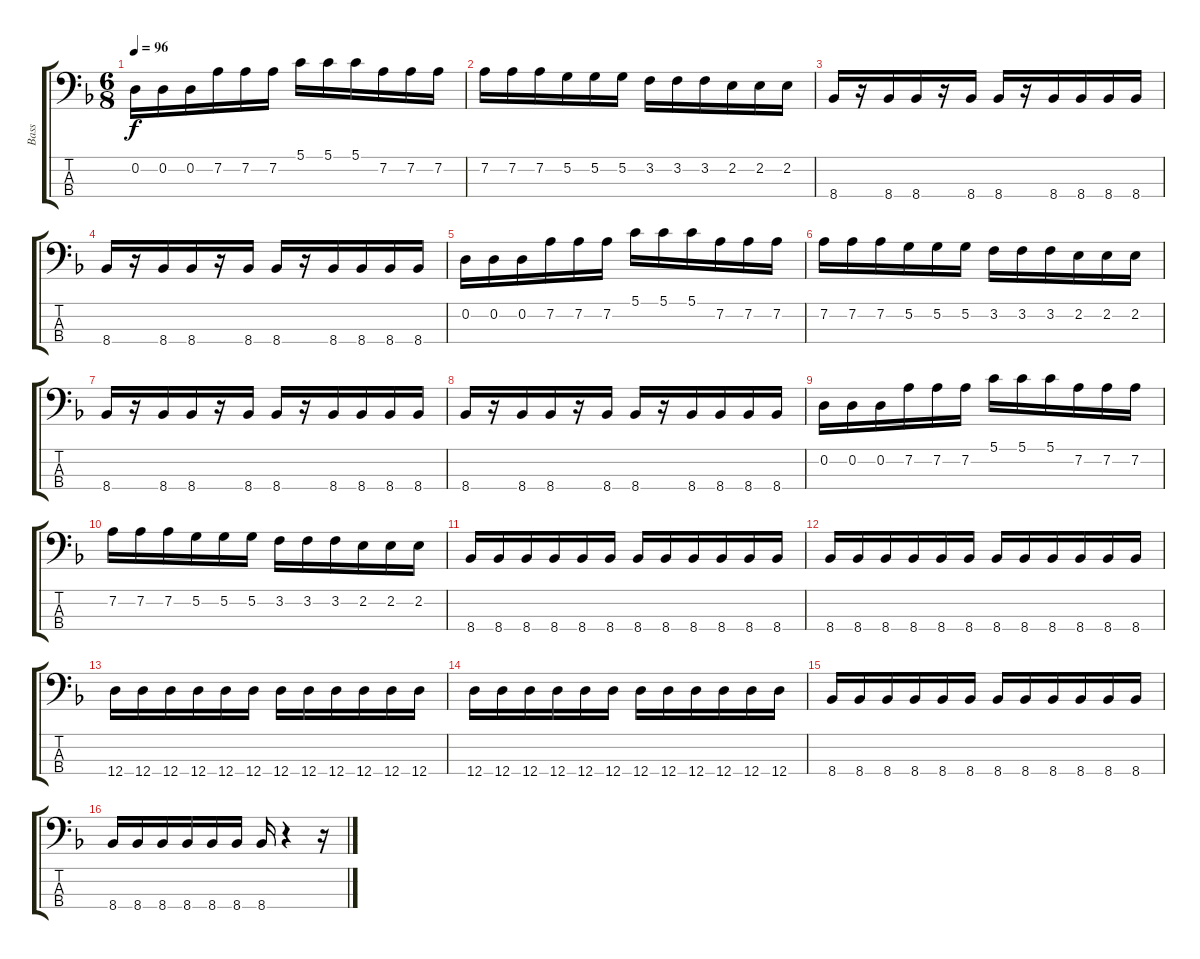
\track ("Bass" "Bass") {instrument electricbasspick}
\staff {score tabs}
\tuning (G2 D2 A1 D1) {hide}
\ts (6 8)
\tempo 96
\clef f4
\ks f
0.2.16{dy f} 0.2.16 0.2.16 7.2.16 7.2.16 7.2.16 5.1.16 5.1.16 5.1.16 7.2.16 7.2.16 7.2.16 |
7.2.16 7.2.16 7.2.16 5.2.16 5.2.16 5.2.16 3.2.16 3.2.16 3.2.16 2.2.16 2.2.16 2.2.16 |
8.4.16 r.16 8.4.16 8.4.16 r.16 8.4.16 8.4.16 r.16 8.4.16 8.4.16 8.4.16 8.4.16 |
8.4.16 r.16 8.4.16 8.4.16 r.16 8.4.16 8.4.16 r.16 8.4.16 8.4.16 8.4.16 8.4.16 |
0.2.16 0.2.16 0.2.16 7.2.16 7.2.16 7.2.16 5.1.16 5.1.16 5.1.16 7.2.16 7.2.16 7.2.16 |
7.2.16 7.2.16 7.2.16 5.2.16 5.2.16 5.2.16 3.2.16 3.2.16 3.2.16 2.2.16 2.2.16 2.2.16 |
8.4.16 r.16 8.4.16 8.4.16 r.16 8.4.16 8.4.16 r.16 8.4.16 8.4.16 8.4.16 8.4.16 |
8.4.16 r.16 8.4.16 8.4.16 r.16 8.4.16 8.4.16 r.16 8.4.16 8.4.16 8.4.16 8.4.16 |
0.2.16 0.2.16 0.2.16 7.2.16 7.2.16 7.2.16 5.1.16 5.1.16 5.1.16 7.2.16 7.2.16 7.2.16 |
7.2.16 7.2.16 7.2.16 5.2.16 5.2.16 5.2.16 3.2.16 3.2.16 3.2.16 2.2.16 2.2.16 2.2.16 |
8.4.16 8.4.16 8.4.16 8.4.16 8.4.16 8.4.16 8.4.16 8.4.16 8.4.16 8.4.16 8.4.16 8.4.16 |
8.4.16 8.4.16 8.4.16 8.4.16 8.4.16 8.4.16 8.4.16 8.4.16 8.4.16 8.4.16 8.4.16 8.4.16 |
12.4.16 12.4.16 12.4.16 12.4.16 12.4.16 12.4.16 12.4.16 12.4.16 12.4.16 12.4.16 12.4.16 12.4.16 |
12.4.16 12.4.16 12.4.16 12.4.16 12.4.16 12.4.16 12.4.16 12.4.16 12.4.16 12.4.16 12.4.16 12.4.16 |
8.4.16 8.4.16 8.4.16 8.4.16 8.4.16 8.4.16 8.4.16 8.4.16 8.4.16 8.4.16 8.4.16 8.4.16 |
8.4.16 8.4.16 8.4.16 8.4.16 8.4.16 8.4.16 8.4.16 r.4 r.16
